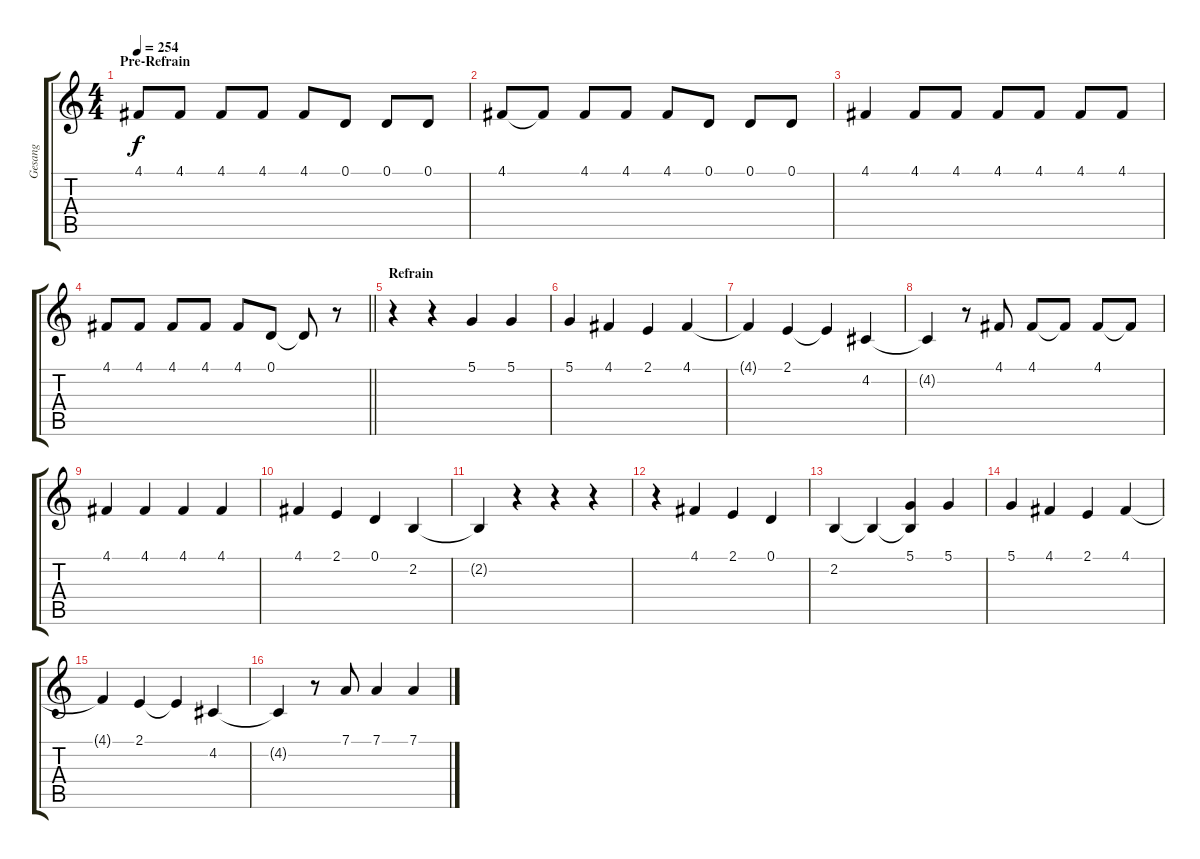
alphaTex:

\track ("Gesang" "Gesang") {instrument lead6voice}
\staff {score tabs}
\tuning (D4 A3 F3 C3 G2 D2) {hide}
\ts (4 4)
\section ("" "Pre-Refrain")
\tempo 254
\clef g2
\ks c
4.1.8{dy f} 4.1.8 4.1.8 4.1.8 4.1.8 0.1.8 0.1.8 0.1.8 |
4.1.8 4.1{t}.8 4.1.8 4.1.8 4.1.8 0.1.8 0.1.8 0.1.8 |
4.1.4 4.1.8 4.1.8 4.1.8 4.1.8 4.1.8 4.1.8 |
\barLineRight lightlight
4.1.8 4.1.8 4.1.8 4.1.8 4.1.8 0.1.8 0.1{t}.8 r.8 |
\section ("" "Refrain")
r.4 r.4 5.1.4 5.1.4 |
5.1.4 4.1.4 2.1.4 4.1.4 |
4.1{t}.4 2.1.4 2.1{t}.4 4.2.4 |
4.2{t}.4 r.8 4.1.8 4.1.8 4.1{t}.8 4.1.8 4.1{t}.8 |
4.1.4 4.1.4 4.1.4 4.1.4 |
4.1.4 2.1.4 0.1.4 2.2.4 |
2.2{t}.4 r.4 r.4 r.4 |
r.4 4.1.4 2.1.4 0.1.4 |
2.2.4 2.2{t}.4 (5.1 2.2{t}).4 5.1.4 |
5.1.4 4.1.4 2.1.4 4.1.4 |
4.1{t}.4 2.1.4 2.1{t}.4 4.2.4 |
4.2{t}.4 r.8 7.1.8 7.1.4 7.1.4
